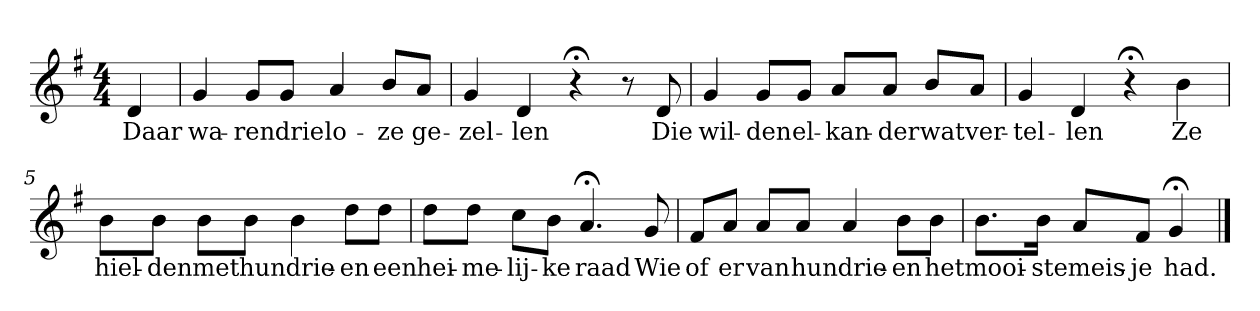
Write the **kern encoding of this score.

**kern	**text
*part1	*part1
*staff1	*staff1
*k[f#]	*
*G:	*
*M4/4	*
*MM120	*
=	=
4d	Daar
=1	=1
4g	wa-
8gL	-ren
8gJ	drie
4a	lo-
8bL	-ze
8aJ	ge-
=2	=2
4g	-zel-
4d	-len
4r;<	.
8r	.
8d	Die
=3	=3
4g	wil-
8gL	-den
8gJ	el-
8aL	-kan-
8aJ	-der
8bL	wat
8aJ	ver-
=4	=4
4g	-tel-
4d	-len
4r;<	.
4b	Ze
=5	=5
8bL	hiel-
8bJ	-den
8bL	met
8bJ	hun
4b	drie-
8ddL	-en
8ddJ	een
=6	=6
8ddL	hei-
8ddJ	-me-
8ccL	-lij-
8bJ	-ke
4.a;<	raad
8g	Wie
=7	=7
8f#L	of
8aJ	er
8aL	van
8aJ	hun
4a	drie-
8bL	-en
8bJ	het
=8	=8
8.bL	mooi-
16bJk	-ste
8aL	meis-
8f#J	-je
4g;<	had.
==	==
*-	*-
